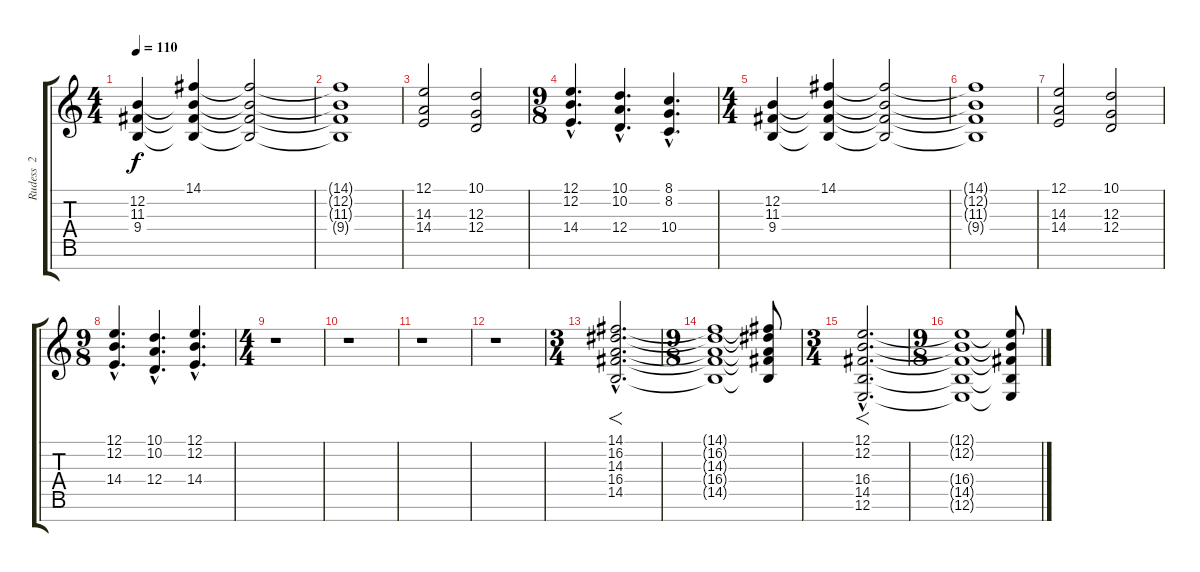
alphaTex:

\track ("Rudess  2" "Rudess  2") {instrument brightacousticpiano}
\staff {score tabs}
\tuning (E4 B3 G3 D3 A2 E2 B1) {hide}
\ts (4 4)
\tempo 110
\clef g2
\ks c
(12.2 11.3 9.4).4{dy f instrument percussiveorgan} (14.1 12.2{t} 11.3{t} 9.4{t}).4 (14.1{t} 12.2{t} 11.3{t} 9.4{t}).2 |
(14.1{t} 12.2{t} 11.3{t} 9.4{t}).1 |
(12.1 14.3 14.4).2 (10.1 12.3 12.4).2 |
\ts (9 8)
(12.1{hac} 12.2{hac} 14.4{hac}).4{d} (10.1{hac} 10.2{hac} 12.4{hac}).4{d} (8.1{hac} 8.2{hac} 10.4{hac}).4{d} |
\ts (4 4)
(12.2 11.3 9.4).4{instrument percussiveorgan} (14.1 12.2{t} 11.3{t} 9.4{t}).4 (14.1{t} 12.2{t} 11.3{t} 9.4{t}).2 |
(14.1{t} 12.2{t} 11.3{t} 9.4{t}).1 |
(12.1 14.3 14.4).2 (10.1 12.3 12.4).2 |
\ts (9 8)
(12.1{hac} 12.2{hac} 14.4{hac}).4{d} (10.1{hac} 10.2{hac} 12.4{hac}).4{d} (12.1{hac} 12.2{hac} 14.4{hac}).4{d} |
\ts (4 4)
r.1 |
r.1 |
r.1 |
r.1 |
\ts (3 4)
(14.1{hac} 16.2{hac} 14.3{hac} 16.4{hac} 14.5{hac}).2{f d volume 9 instrument pad3polysynth} |
\ts (9 8)
(14.1{t} 16.2{t} 14.3{t} 16.4{t} 14.5{t}).1 (14.1{t} 16.2{t} 14.3{t} 16.4{t} 14.5{t}).8 |
\ts (3 4)
(12.1{hac} 12.2{hac} 16.4{hac} 14.5{hac} 12.6{hac}).2{f d} |
\ts (9 8)
(12.1{t} 12.2{t} 16.4{t} 14.5{t} 12.6{t}).1 (12.1{t} 12.2{t} 16.4{t} 14.5{t} 12.6{t}).8
